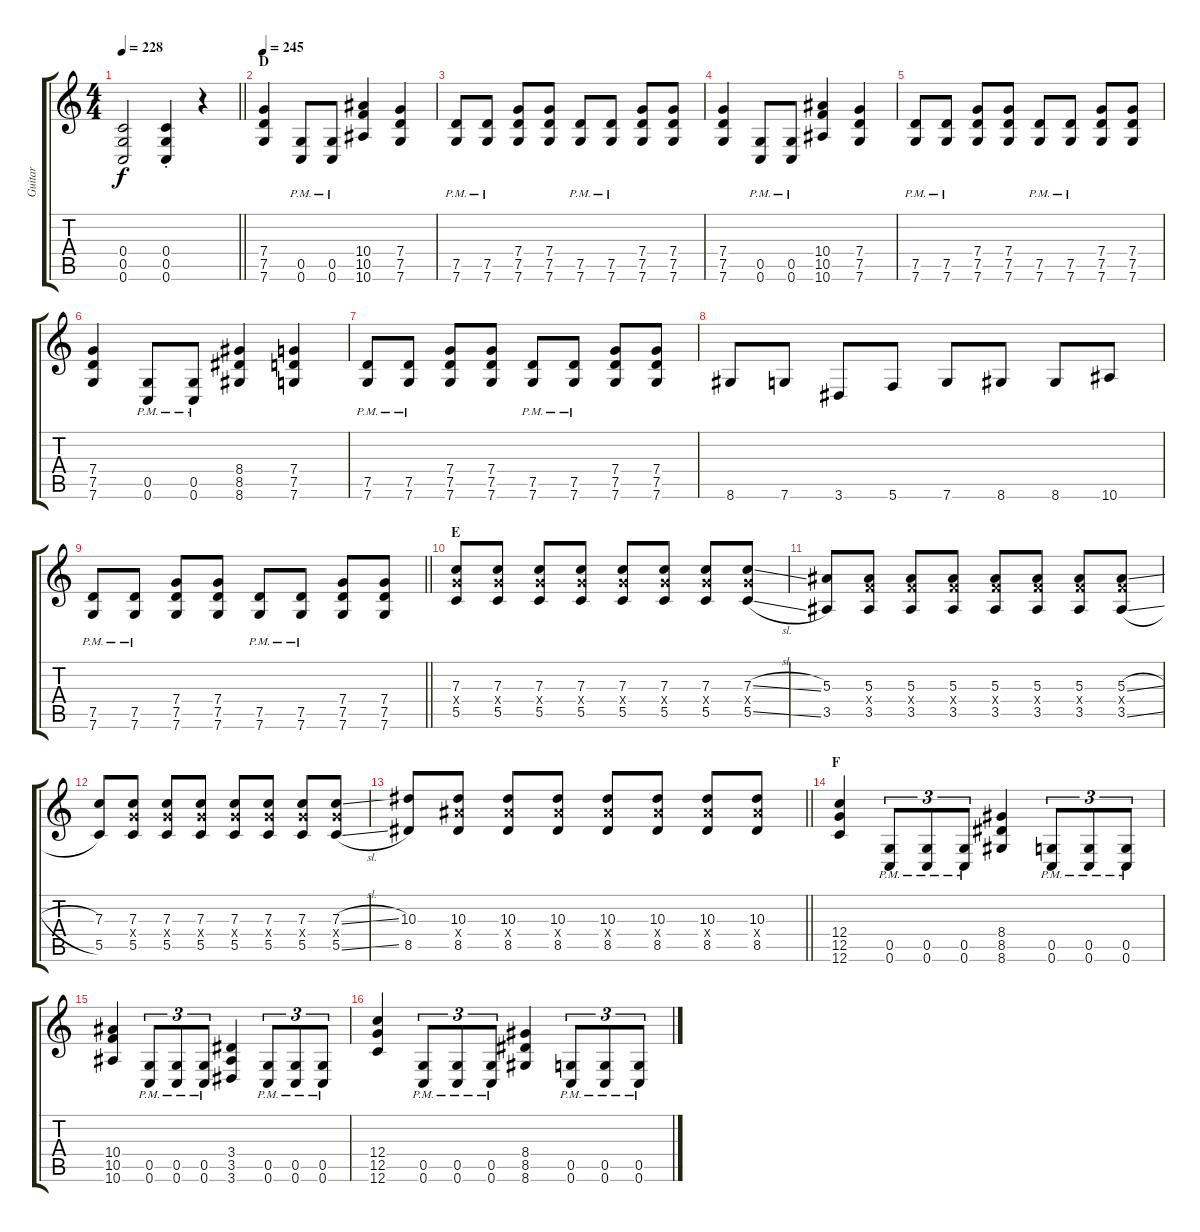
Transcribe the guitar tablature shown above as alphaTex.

\track ("Guitar" "Guitar") {instrument distortionguitar}
\staff {score tabs}
\tuning (D4 A3 F3 C3 G2 C2) {hide}
\ts (4 4)
\tempo 228
\clef g2
\barLineRight lightlight
\ks c
(0.4{t} 0.5{t} 0.6{t}).2{dy f} (0.4{st} 0.5{st} 0.6{st}).4 r.4 |
\section ("" "D")
\tempo 245
(7.4 7.5 7.6).4 (0.5{pm} 0.6{pm}).8 (0.5{pm} 0.6{pm}).8 (10.4 10.5 10.6).4 (7.4 7.5 7.6).4 |
(7.5{pm} 7.6{pm}).8 (7.5{pm} 7.6{pm}).8 (7.4 7.5 7.6).8 (7.4 7.5 7.6).8 (7.5{pm} 7.6{pm}).8 (7.5{pm} 7.6{pm}).8 (7.4 7.5 7.6).8 (7.4 7.5 7.6).8 |
(7.4 7.5 7.6).4 (0.5{pm} 0.6{pm}).8 (0.5{pm} 0.6{pm}).8 (10.4 10.5 10.6).4 (7.4 7.5 7.6).4 |
(7.5{pm} 7.6{pm}).8 (7.5{pm} 7.6{pm}).8 (7.4 7.5 7.6).8 (7.4 7.5 7.6).8 (7.5{pm} 7.6{pm}).8 (7.5{pm} 7.6{pm}).8 (7.4 7.5 7.6).8 (7.4 7.5 7.6).8 |
(7.4 7.5 7.6).4 (0.5{pm} 0.6{pm}).8 (0.5{pm} 0.6{pm}).8 (8.4 8.5 8.6).4 (7.4 7.5 7.6).4 |
(7.5{pm} 7.6{pm}).8 (7.5{pm} 7.6{pm}).8 (7.4 7.5 7.6).8 (7.4 7.5 7.6).8 (7.5{pm} 7.6{pm}).8 (7.5{pm} 7.6{pm}).8 (7.4 7.5 7.6).8 (7.4 7.5 7.6).8 |
8.6.8 7.6.8 3.6.8 5.6.8 7.6.8 8.6.8 8.6.8 10.6.8 |
\barLineRight lightlight
(7.5{pm} 7.6{pm}).8 (7.5{pm} 7.6{pm}).8 (7.4 7.5 7.6).8 (7.4 7.5 7.6).8 (7.5{pm} 7.6{pm}).8 (7.5{pm} 7.6{pm}).8 (7.4 7.5 7.6).8 (7.4 7.5 7.6).8 |
\section ("" "E")
(7.3 7.4{x} 5.5).8 (7.3 7.4{x} 5.5).8 (7.3 7.4{x} 5.5).8 (7.3 7.4{x} 5.5).8 (7.3 7.4{x} 5.5).8 (7.3 7.4{x} 5.5).8 (7.3 7.4{x} 5.5).8 (7.3{sl} 7.4{x} 5.5{sl}).8 |
(5.3 3.5).8 (5.3 5.4{x} 3.5).8 (5.3 5.4{x} 3.5).8 (5.3 5.4{x} 3.5).8 (5.3 5.4{x} 3.5).8 (5.3 5.4{x} 3.5).8 (5.3 5.4{x} 3.5).8 (5.3{sl} 5.4{x} 3.5{sl}).8 |
(7.3 5.5).8 (7.3 7.4{x} 5.5).8 (7.3 7.4{x} 5.5).8 (7.3 7.4{x} 5.5).8 (7.3 7.4{x} 5.5).8 (7.3 7.4{x} 5.5).8 (7.3 7.4{x} 5.5).8 (7.3{sl} 7.4{x} 5.5{sl}).8 |
\barLineRight lightlight
(10.3 8.5).8 (10.3 10.4{x} 8.5).8 (10.3 10.4{x} 8.5).8 (10.3 10.4{x} 8.5).8 (10.3 10.4{x} 8.5).8 (10.3 10.4{x} 8.5).8 (10.3 10.4{x} 8.5).8 (10.3 10.4{x} 8.5).8 |
\section ("" "F")
(12.4 12.5 12.6).4 (0.5{pm} 0.6{pm}).8{tu (3 2)} (0.5{pm} 0.6{pm}).8{tu (3 2)} (0.5{pm} 0.6{pm}).8{tu (3 2)} (8.4 8.5 8.6).4 (0.5{pm} 0.6{pm}).8{tu (3 2)} (0.5{pm} 0.6{pm}).8{tu (3 2)} (0.5{pm} 0.6{pm}).8{tu (3 2)} |
(10.4 10.5 10.6).4 (0.5{pm} 0.6{pm}).8{tu (3 2)} (0.5{pm} 0.6{pm}).8{tu (3 2)} (0.5{pm} 0.6{pm}).8{tu (3 2)} (3.4 3.5 3.6).4 (0.5{pm} 0.6{pm}).8{tu (3 2)} (0.5{pm} 0.6{pm}).8{tu (3 2)} (0.5{pm} 0.6{pm}).8{tu (3 2)} |
(12.4 12.5 12.6).4 (0.5{pm} 0.6{pm}).8{tu (3 2)} (0.5{pm} 0.6{pm}).8{tu (3 2)} (0.5{pm} 0.6{pm}).8{tu (3 2)} (8.4 8.5 8.6).4 (0.5{pm} 0.6{pm}).8{tu (3 2)} (0.5{pm} 0.6{pm}).8{tu (3 2)} (0.5{pm} 0.6{pm}).8{tu (3 2)}
